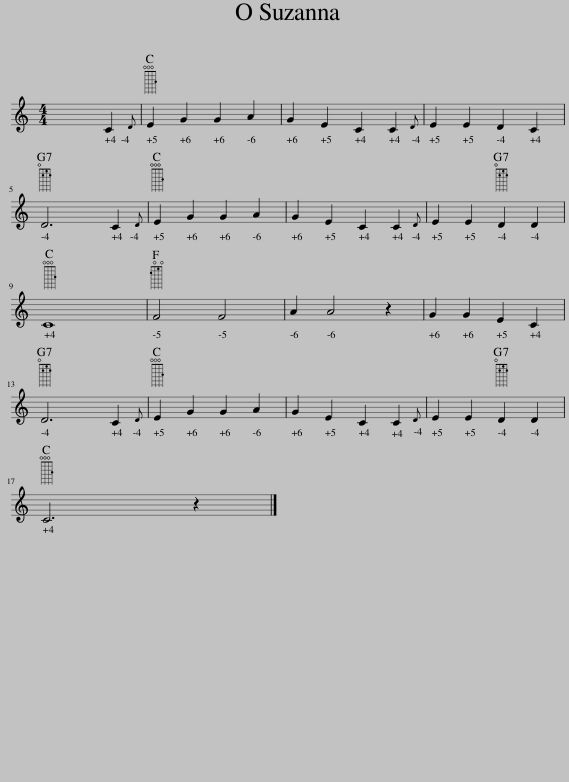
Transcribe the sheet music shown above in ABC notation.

X:1
L:1/8
M:4/4
I:linebreak $
K:C
V:1 treble
V:1
 C2{D} | E2 G2 G2 A2 | G2 E2 C2 C2{D} | E2 E2 D2 C2 |$ D6 C2{D} | %5
 E2 G2 G2 A2 | G2 E2 C2 C2{D} | E2 E2 D2 D2 |$ C8 | F4 F4 | %10
 A2 A4 z2 | G2 G2 E2 C2 |$ D6 C2{D} | E2 G2 G2 A2 | G2 E2 C2 C2{D} | %15
 E2 E2 D2 D2 |$ C6 z2 |] %17
